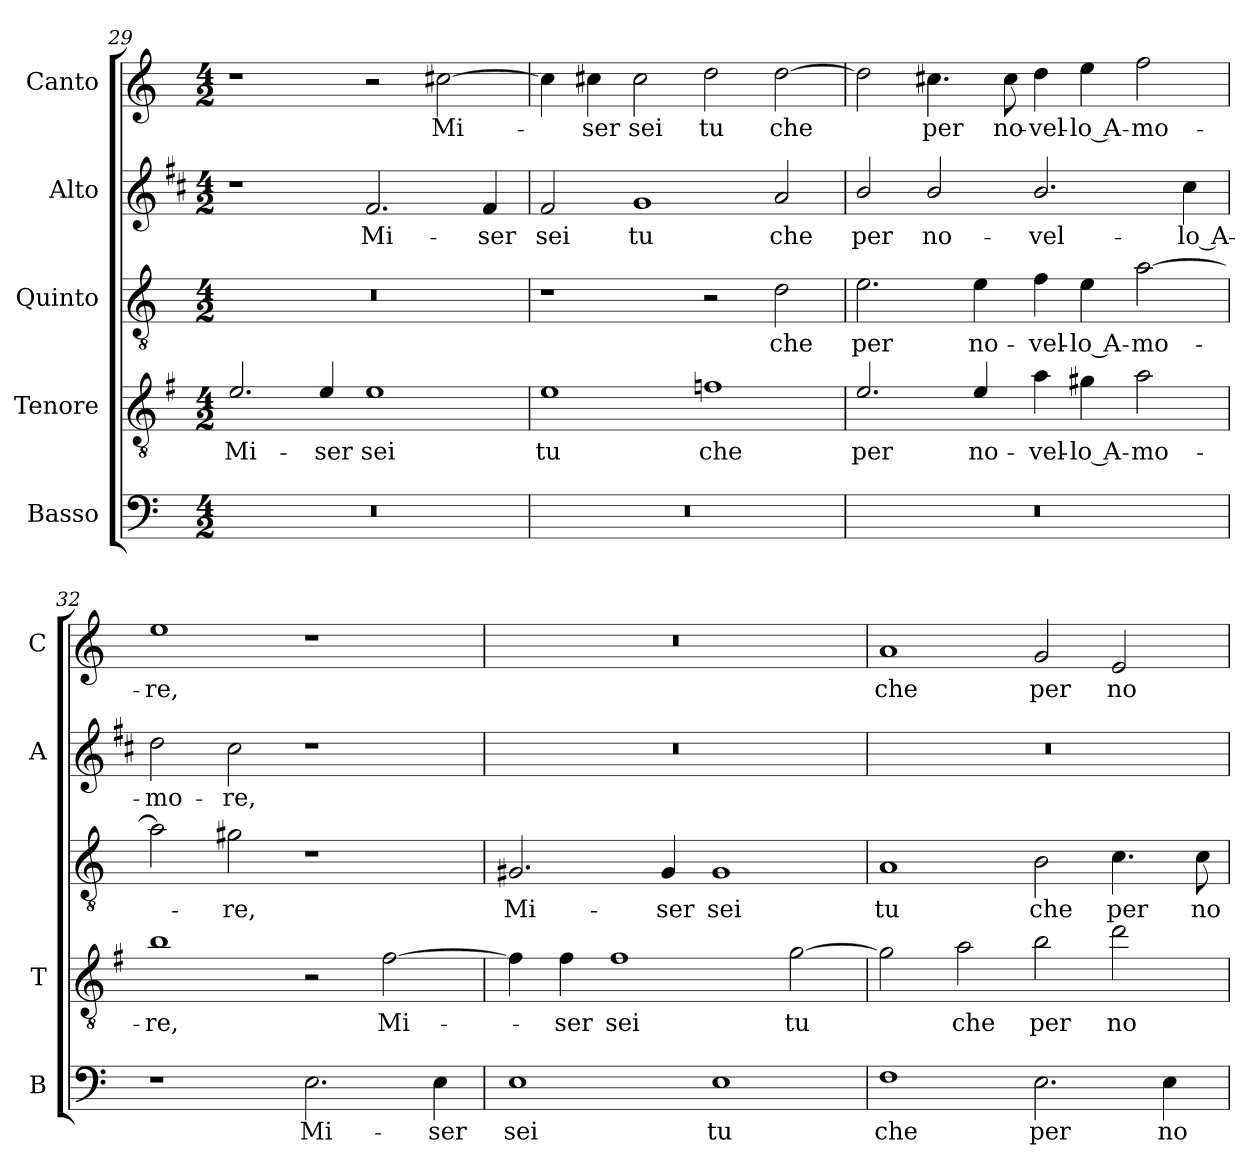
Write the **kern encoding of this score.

**kern	**text	**kern	**text	**kern	**text	**kern	**text	**kern	**text
*part5	*part5	*part4	*part4	*part3	*part3	*part2	*part2	*part1	*part1
*staff5	*staff5	*staff4	*staff4	*staff3	*staff3	*staff2	*staff2	*staff1	*staff1
*I"Basso	*	*I"Tenore	*	*I"Quinto	*	*I"Alto	*	*I"Canto	*
*I'B	*	*I'T	*	*	*	*I'A	*	*I'C	*
*clefF4	*	*clefGv2	*	*clefGv2	*	*clefG2	*	*clefG2	*
*	*	*ITrd4c7	*	*	*	*ITrd1c2	*	*	*
*k[]	*	*k[]	*	*k[]	*	*k[]	*	*k[]	*
*C:	*	*C:	*	*C:	*	*C:	*	*C:	*
*M4/2	*	*M4/2	*	*M4/2	*	*M4/2	*	*M4/2	*
=29	=29	=29	=29	=29	=29	=29	=29	=29	=29
!	!	!	!LO:LY:b	!	!	!	!	!	!
0r	.	2.A/	Mi-	0r	.	1r	.	1r	.
!	!	!	!LO:LY:b	!	!	!	!	!	!
.	.	4A/	-ser	.	.	.	.	.	.
!	!	!	!LO:LY:b	!	!	!	!LO:LY:b	!	!
.	.	1A	sei	.	.	2.e/	Mi-	2r	.
!	!	!	!	!	!	!	!	!	!LO:LY:b
.	.	.	.	.	.	.	.	[2cc#X\	Mi-
!	!	!	!	!	!	!	!LO:LY:b	!	!
.	.	.	.	.	.	4e/	-ser	.	.
!!LO:LB:g=z
=30	=30	=30	=30	=30	=30	=30	=30	=30	=30
!	!	!	!LO:LY:b	!	!	!	!LO:LY:b	!	!
0r	.	1A	tu	1r	.	2e/	sei	4cc#\]	.
!	!	!	!	!	!	!	!	!	!LO:LY:b
.	.	.	.	.	.	.	.	4cc#X\	-ser
!	!	!	!	!	!	!	!LO:LY:b	!	!LO:LY:b
.	.	.	.	.	.	1f	tu	2cc#\	sei
!	!	!	!LO:LY:b	!	!	!	!	!	!LO:LY:b
.	.	1B-X	che	2r	.	.	.	2dd\	tu
!	!	!	!	!	!LO:LY:b	!	!LO:LY:b	!	!LO:LY:b
.	.	.	.	2d\	che	2g/	che	[2dd\	che
=31	=31	=31	=31	=31	=31	=31	=31	=31	=31
!	!	!	!LO:LY:b	!	!LO:LY:b	!	!LO:LY:b	!	!
0r	.	2.A/	per	2.e\	per	2a/	per	2dd\]	.
!	!	!	!	!	!	!	!LO:LY:b	!	!LO:LY:b
.	.	.	.	.	.	2a/	no-	4.cc#X\	per
!	!	!	!LO:LY:b	!	!LO:LY:b	!	!	!	!
.	.	4A/	no-	4e\	no-	.	.	.	.
!	!	!	!	!	!	!	!	!	!LO:LY:b
.	.	.	.	.	.	.	.	8cc#\	no-
!	!	!	!LO:LY:b	!	!LO:LY:b	!	!LO:LY:b	!	!LO:LY:b
.	.	4d\	-vel-	4f\	-vel-	2.a/	-vel-	4dd\	-vel-
!	!	!	!LO:LY:b	!	!LO:LY:b	!	!	!	!LO:LY:b
.	.	4c#X\	-lo A-	4e\	-lo A-	.	.	4ee\	-lo A-
!	!	!	!LO:LY:b	!	!LO:LY:b	!	!	!	!LO:LY:b
.	.	2d\	-mo-	[2a\	-mo-	.	.	2ff\	-mo-
!	!	!	!	!	!	!	!LO:LY:b	!	!
.	.	.	.	.	.	4b\	-lo A-	.	.
=32	=32	=32	=32	=32	=32	=32	=32	=32	=32
!	!	!	!LO:LY:b	!	!	!	!LO:LY:b	!	!LO:LY:b
1r	.	1e	-re,	2a\]	.	2cc\	-mo-	1ee	-re,
!	!	!	!	!	!LO:LY:b	!	!LO:LY:b	!	!
.	.	.	.	2g#X\	-re,	2b\	-re,	.	.
!	!LO:LY:b	!	!	!	!	!	!	!	!
2.E\	Mi-	2r	.	1r	.	1r	.	1r	.
!	!	!	!LO:LY:b	!	!	!	!	!	!
.	.	[2B\	Mi-	.	.	.	.	.	.
!	!LO:LY:b	!	!	!	!	!	!	!	!
4E\	-ser	.	.	.	.	.	.	.	.
=33	=33	=33	=33	=33	=33	=33	=33	=33	=33
!	!LO:LY:b	!	!	!	!LO:LY:b	!	!	!	!
1E	sei	4B\]	.	2.G#X/	Mi-	0r	.	0r	.
!	!	!	!LO:LY:b	!	!	!	!	!	!
.	.	4B\	-ser	.	.	.	.	.	.
!	!	!	!LO:LY:b	!	!	!	!	!	!
.	.	1B	sei	.	.	.	.	.	.
!	!	!	!	!	!LO:LY:b	!	!	!	!
.	.	.	.	4G#/	-ser	.	.	.	.
!	!LO:LY:b	!	!	!	!LO:LY:b	!	!	!	!
1E	tu	.	.	1G#	sei	.	.	.	.
!	!	!	!LO:LY:b	!	!	!	!	!	!
.	.	[2c\	tu	.	.	.	.	.	.
!!LO:LB:g=z
=34	=34	=34	=34	=34	=34	=34	=34	=34	=34
!	!LO:LY:b	!	!	!	!LO:LY:b	!	!	!	!LO:LY:b
1F	che	2c\]	.	1A	tu	0r	.	1a	che
!	!	!	!LO:LY:b	!	!	!	!	!	!
.	.	2d\	che	.	.	.	.	.	.
!	!LO:LY:b	!	!LO:LY:b	!	!LO:LY:b	!	!	!	!LO:LY:b
2.E\	per	2e\	per	2B\	che	.	.	2g/	per
!	!	!	!LO:LY:b	!	!LO:LY:b	!	!	!	!LO:LY:b
.	.	2g\	no-	4.c\	per	.	.	2e/	no-
!	!LO:LY:b	!	!	!	!	!	!	!	!
4E\	no-	.	.	.	.	.	.	.	.
!	!	!	!	!	!LO:LY:b	!	!	!	!
.	.	.	.	8c\	no-	.	.	.	.
=	=	=	=	=	=	=	=	=	=
*-	*-	*-	*-	*-	*-	*-	*-	*-	*-
